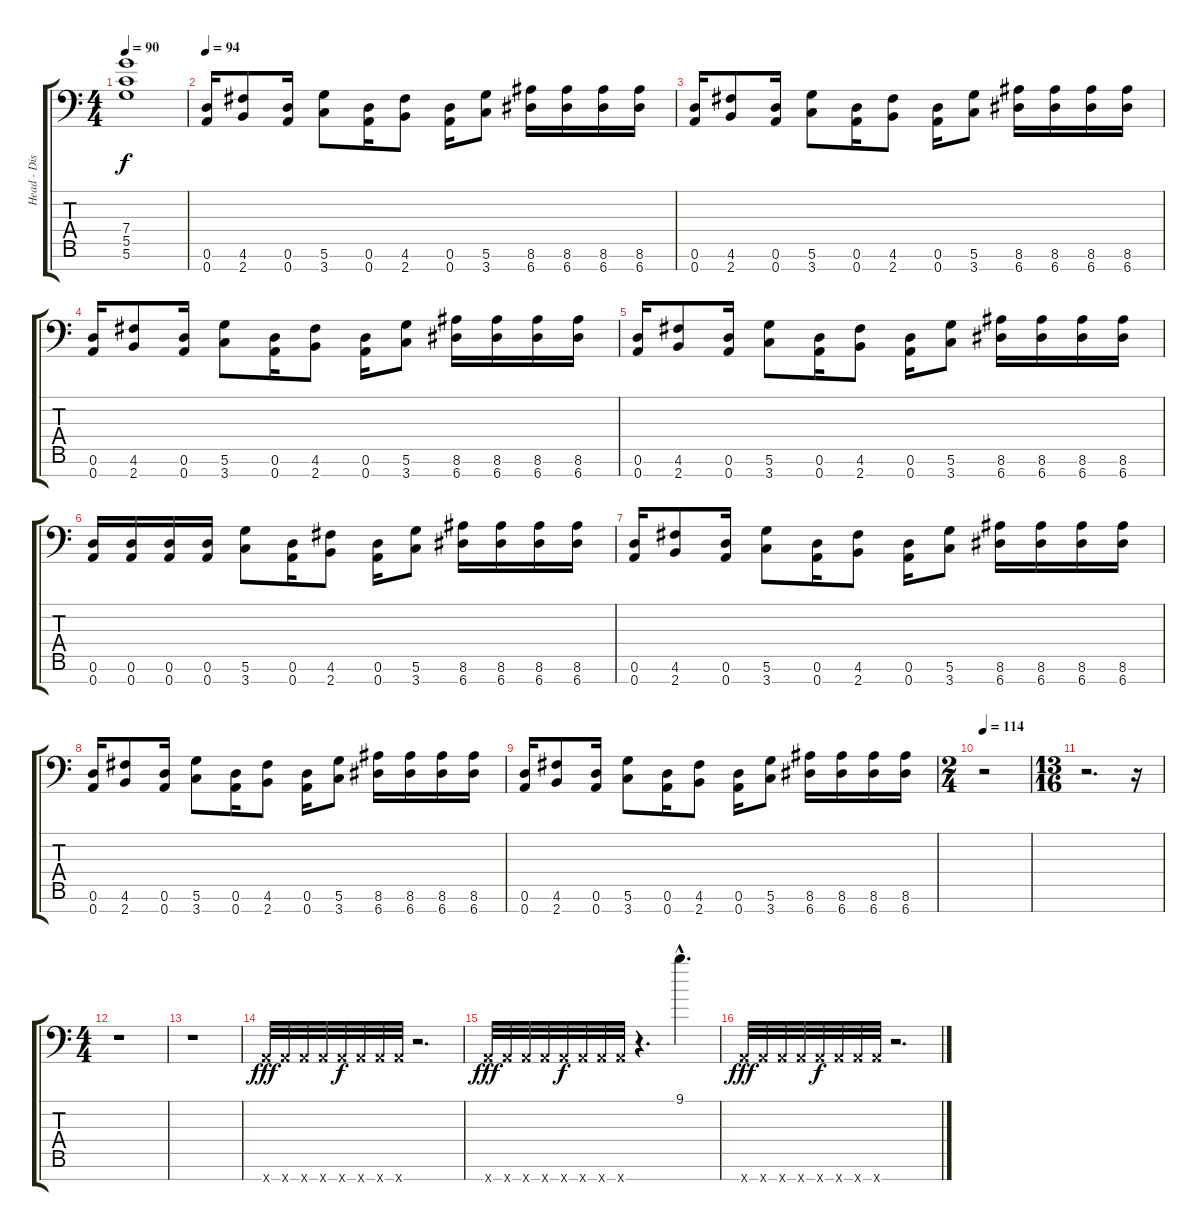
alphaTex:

\track ("Head - Dist. Guitar" "Head - Dis") {instrument overdrivenguitar}
\staff {score tabs}
\tuning (D4 A3 F3 C3 G2 D2 A1) {hide}
\ts (4 4)
\tempo 90
\clef f4
\ks c
(7.4 5.5 5.6).1{dy f} |
\tempo 94
(0.6 0.7).16 (4.6 2.7).8 (0.6 0.7).16 (5.6 3.7).8 (0.6 0.7).16 (4.6 2.7).8 (0.6 0.7).16 (5.6 3.7).8 (8.6 6.7).16 (8.6 6.7).16 (8.6 6.7).16 (8.6 6.7).16 |
(0.6 0.7).16 (4.6 2.7).8 (0.6 0.7).16 (5.6 3.7).8 (0.6 0.7).16 (4.6 2.7).8 (0.6 0.7).16 (5.6 3.7).8 (8.6 6.7).16 (8.6 6.7).16 (8.6 6.7).16 (8.6 6.7).16 |
(0.6 0.7).16 (4.6 2.7).8 (0.6 0.7).16 (5.6 3.7).8 (0.6 0.7).16 (4.6 2.7).8 (0.6 0.7).16 (5.6 3.7).8 (8.6 6.7).16 (8.6 6.7).16 (8.6 6.7).16 (8.6 6.7).16 |
(0.6 0.7).16 (4.6 2.7).8 (0.6 0.7).16 (5.6 3.7).8 (0.6 0.7).16 (4.6 2.7).8 (0.6 0.7).16 (5.6 3.7).8 (8.6 6.7).16 (8.6 6.7).16 (8.6 6.7).16 (8.6 6.7).16 |
(0.6 0.7).16 (0.6 0.7).16 (0.6 0.7).16 (0.6 0.7).16 (5.6 3.7).8 (0.6 0.7).16 (4.6 2.7).8 (0.6 0.7).16 (5.6 3.7).8 (8.6 6.7).16 (8.6 6.7).16 (8.6 6.7).16 (8.6 6.7).16 |
(0.6 0.7).16 (4.6 2.7).8 (0.6 0.7).16 (5.6 3.7).8 (0.6 0.7).16 (4.6 2.7).8 (0.6 0.7).16 (5.6 3.7).8 (8.6 6.7).16 (8.6 6.7).16 (8.6 6.7).16 (8.6 6.7).16 |
(0.6 0.7).16 (4.6 2.7).8 (0.6 0.7).16 (5.6 3.7).8 (0.6 0.7).16 (4.6 2.7).8 (0.6 0.7).16 (5.6 3.7).8 (8.6 6.7).16 (8.6 6.7).16 (8.6 6.7).16 (8.6 6.7).16 |
(0.6 0.7).16 (4.6 2.7).8 (0.6 0.7).16 (5.6 3.7).8 (0.6 0.7).16 (4.6 2.7).8 (0.6 0.7).16 (5.6 3.7).8 (8.6 6.7).16 (8.6 6.7).16 (8.6 6.7).16 (8.6 6.7).16 |
\ts (2 4)
\tempo 114
r.2 |
\ts (13 16)
r.2{d} r.16 |
\ts (4 4)
r.1 |
r.1 |
0.7{x}.32{dy fff} 0.7{x}.32 0.7{x}.32 0.7{x}.32 0.7{x}.32{dy f} 0.7{x}.32 0.7{x}.32 0.7{x}.32 r.2{d} |
0.7{x}.32{dy fff} 0.7{x}.32 0.7{x}.32 0.7{x}.32 0.7{x}.32{dy f} 0.7{x}.32 0.7{x}.32 0.7{x}.32 r.4{d} 9.1{hac}.4{d} |
0.7{x}.32{dy fff volume 6} 0.7{x}.32 0.7{x}.32 0.7{x}.32 0.7{x}.32{dy f} 0.7{x}.32 0.7{x}.32 0.7{x}.32 r.2{d}
